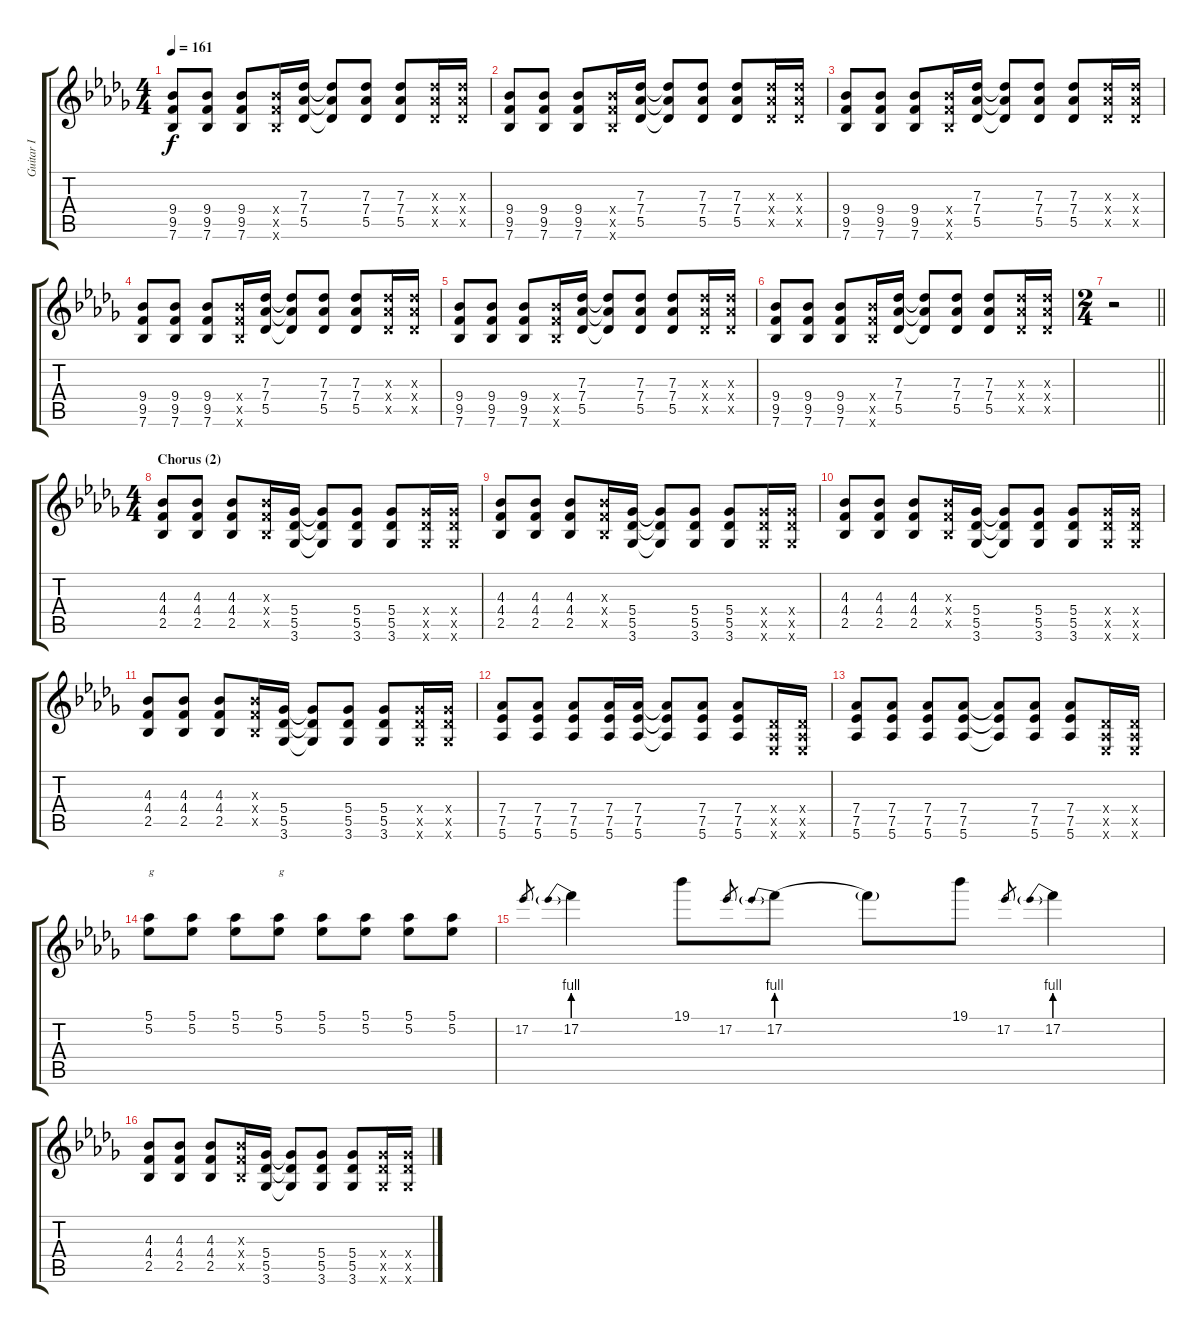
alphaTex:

\track ("Guitar I" "Guitar I") {instrument distortionguitar}
\staff {score tabs}
\tuning (Eb4 Bb3 Gb3 Db3 Ab2 Eb2) {hide}
\ts (4 4)
\tempo 161
\clef g2
\ks bbminor
(9.4 9.5 7.6).8{dy f} (9.4 9.5 7.6).8 (9.4 9.5 7.6).8 (9.4{x} 9.5{x} 7.6{x}).16 (7.3 7.4 5.5).16 (7.3{t} 7.4{t} 5.5{t}).8 (7.3 7.4 5.5).8 (7.3 7.4 5.5).8 (7.3{x} 7.4{x} 5.5{x}).16 (7.3{x} 7.4{x} 5.5{x}).16 |
(9.4 9.5 7.6).8 (9.4 9.5 7.6).8 (9.4 9.5 7.6).8 (9.4{x} 9.5{x} 7.6{x}).16 (7.3 7.4 5.5).16 (7.3{t} 7.4{t} 5.5{t}).8 (7.3 7.4 5.5).8 (7.3 7.4 5.5).8 (7.3{x} 7.4{x} 5.5{x}).16 (7.3{x} 7.4{x} 5.5{x}).16 |
(9.4 9.5 7.6).8 (9.4 9.5 7.6).8 (9.4 9.5 7.6).8 (9.4{x} 9.5{x} 7.6{x}).16 (7.3 7.4 5.5).16 (7.3{t} 7.4{t} 5.5{t}).8 (7.3 7.4 5.5).8 (7.3 7.4 5.5).8 (7.3{x} 7.4{x} 5.5{x}).16 (7.3{x} 7.4{x} 5.5{x}).16 |
(9.4 9.5 7.6).8 (9.4 9.5 7.6).8 (9.4 9.5 7.6).8 (9.4{x} 9.5{x} 7.6{x}).16 (7.3 7.4 5.5).16 (7.3{t} 7.4{t} 5.5{t}).8 (7.3 7.4 5.5).8 (7.3 7.4 5.5).8 (7.3{x} 7.4{x} 5.5{x}).16 (7.3{x} 7.4{x} 5.5{x}).16 |
(9.4 9.5 7.6).8 (9.4 9.5 7.6).8 (9.4 9.5 7.6).8 (9.4{x} 9.5{x} 7.6{x}).16 (7.3 7.4 5.5).16 (7.3{t} 7.4{t} 5.5{t}).8 (7.3 7.4 5.5).8 (7.3 7.4 5.5).8 (7.3{x} 7.4{x} 5.5{x}).16 (7.3{x} 7.4{x} 5.5{x}).16 |
(9.4 9.5 7.6).8 (9.4 9.5 7.6).8 (9.4 9.5 7.6).8 (9.4{x} 9.5{x} 7.6{x}).16 (7.3 7.4 5.5).16 (7.3{t} 7.4{t} 5.5{t}).8 (7.3 7.4 5.5).8 (7.3 7.4 5.5).8 (7.3{x} 7.4{x} 5.5{x}).16 (7.3{x} 7.4{x} 5.5{x}).16 |
\ts (2 4)
\barLineRight lightlight
r.2 |
\ts (4 4)
\section ("" "Chorus (2)")
(4.3 4.4 2.5).8 (4.3 4.4 2.5).8 (4.3 4.4 2.5).8 (4.3{x} 4.4{x} 2.5{x}).16 (5.4 5.5 3.6).16 (5.4{t} 5.5{t} 3.6{t}).8 (5.4 5.5 3.6).8 (5.4 5.5 3.6).8 (5.4{x} 5.5{x} 3.6{x}).16 (5.4{x} 5.5{x} 3.6{x}).16 |
(4.3 4.4 2.5).8 (4.3 4.4 2.5).8 (4.3 4.4 2.5).8 (4.3{x} 4.4{x} 2.5{x}).16 (5.4 5.5 3.6).16 (5.4{t} 5.5{t} 3.6{t}).8 (5.4 5.5 3.6).8 (5.4 5.5 3.6).8 (5.4{x} 5.5{x} 3.6{x}).16 (5.4{x} 5.5{x} 3.6{x}).16 |
(4.3 4.4 2.5).8 (4.3 4.4 2.5).8 (4.3 4.4 2.5).8 (4.3{x} 4.4{x} 2.5{x}).16 (5.4 5.5 3.6).16 (5.4{t} 5.5{t} 3.6{t}).8 (5.4 5.5 3.6).8 (5.4 5.5 3.6).8 (5.4{x} 5.5{x} 3.6{x}).16 (5.4{x} 5.5{x} 3.6{x}).16 |
(4.3 4.4 2.5).8 (4.3 4.4 2.5).8 (4.3 4.4 2.5).8 (4.3{x} 4.4{x} 2.5{x}).16 (5.4 5.5 3.6).16 (5.4{t} 5.5{t} 3.6{t}).8 (5.4 5.5 3.6).8 (5.4 5.5 3.6).8 (5.4{x} 5.5{x} 3.6{x}).16 (5.4{x} 5.5{x} 3.6{x}).16 |
(7.4 7.5 5.6).8 (7.4 7.5 5.6).8 (7.4 7.5 5.6).8 (7.4 7.5 5.6).16 (7.4 7.5 5.6).16 (7.4{t} 7.5{t} 5.6{t}).8 (7.4 7.5 5.6).8 (7.4 7.5 5.6).8 (0.4{x} 0.5{x} 0.6{x}).16 (0.4{x} 0.5{x} 0.6{x}).16 |
(7.4 7.5 5.6).8 (7.4 7.5 5.6).8 (7.4 7.5 5.6).8 (7.4 7.5 5.6).8 (7.4{t} 7.5{t} 5.6{t}).8 (7.4 7.5 5.6).8 (7.4 7.5 5.6).8 (0.4{x} 0.5{x} 0.6{x}).16 (0.4{x} 0.5{x} 0.6{x}).16 |
(5.1 5.2).8{txt "g"} (5.1 5.2).8 (5.1 5.2).8 (5.1 5.2).8{txt "g"} (5.1 5.2).8 (5.1 5.2).8 (5.1 5.2).8 (5.1 5.2).8 |
17.2.8{gr} 17.2{be (prebend 0 4 60 4)}.4 19.1.8 17.2.8{gr} 17.2{be (prebend 0 4 60 4)}.8 17.2{t}.8 19.1.8 17.2.8{gr} 17.2{be (prebend 0 4 60 4)}.4 |
(4.3 4.4 2.5).8 (4.3 4.4 2.5).8 (4.3 4.4 2.5).8 (4.3{x} 4.4{x} 2.5{x}).16 (5.4 5.5 3.6).16 (5.4{t} 5.5{t} 3.6{t}).8 (5.4 5.5 3.6).8 (5.4 5.5 3.6).8 (5.4{x} 5.5{x} 3.6{x}).16 (5.4{x} 5.5{x} 3.6{x}).16
